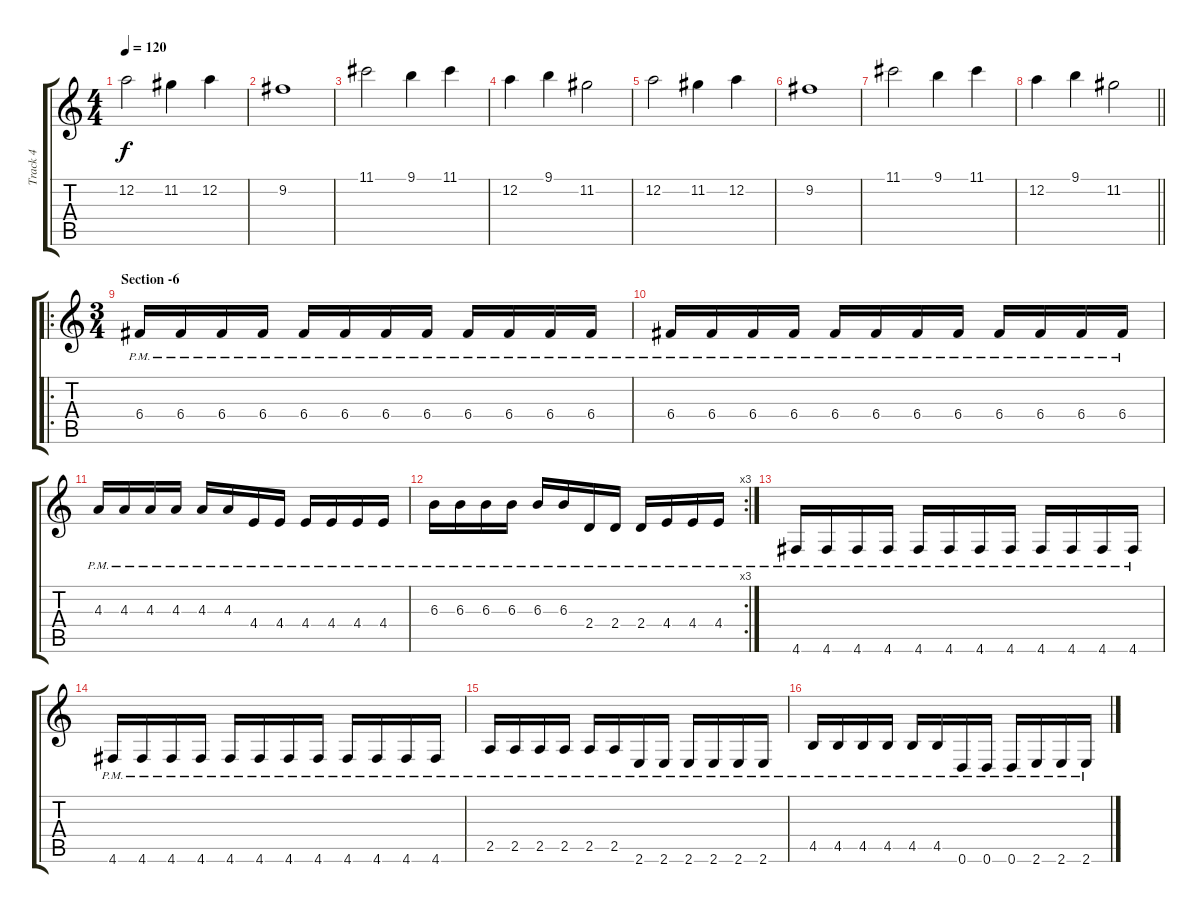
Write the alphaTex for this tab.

\track ("Track 4" "Track 4") {instrument distortionguitar}
\staff {score tabs}
\tuning (D4 A3 F3 C3 G2 D2) {hide}
\ts (4 4)
\tempo 120
\clef g2
\ks c
12.2.2{dy f} 11.2.4 12.2.4 |
9.2.1 |
11.1.2 9.1.4 11.1.4 |
12.2.4 9.1.4 11.2.2 |
12.2.2 11.2.4 12.2.4 |
9.2.1 |
11.1.2 9.1.4 11.1.4 |
\barLineRight lightlight
12.2.4 9.1.4 11.2.2 |
\ro
\ts (3 4)
\section ("" "Section -6")
6.4{pm}.16 6.4{pm}.16 6.4{pm}.16 6.4{pm}.16 6.4{pm}.16 6.4{pm}.16 6.4{pm}.16 6.4{pm}.16 6.4{pm}.16 6.4{pm}.16 6.4{pm}.16 6.4{pm}.16 |
6.4{pm}.16 6.4{pm}.16 6.4{pm}.16 6.4{pm}.16 6.4{pm}.16 6.4{pm}.16 6.4{pm}.16 6.4{pm}.16 6.4{pm}.16 6.4{pm}.16 6.4{pm}.16 6.4{pm}.16 |
4.3{pm}.16 4.3{pm}.16 4.3{pm}.16 4.3{pm}.16 4.3{pm}.16 4.3{pm}.16 4.4{pm}.16 4.4{pm}.16 4.4{pm}.16 4.4{pm}.16 4.4{pm}.16 4.4{pm}.16 |
\rc 3
6.3{pm}.16 6.3{pm}.16 6.3{pm}.16 6.3{pm}.16 6.3{pm}.16 6.3{pm}.16 2.4{pm}.16 2.4{pm}.16 2.4{pm}.16 4.4{pm}.16 4.4{pm}.16 4.4{pm}.16 |
4.6{pm}.16 4.6{pm}.16 4.6{pm}.16 4.6{pm}.16 4.6{pm}.16 4.6{pm}.16 4.6{pm}.16 4.6{pm}.16 4.6{pm}.16 4.6{pm}.16 4.6{pm}.16 4.6{pm}.16 |
4.6{pm}.16 4.6{pm}.16 4.6{pm}.16 4.6{pm}.16 4.6{pm}.16 4.6{pm}.16 4.6{pm}.16 4.6{pm}.16 4.6{pm}.16 4.6{pm}.16 4.6{pm}.16 4.6{pm}.16 |
2.5{pm}.16 2.5{pm}.16 2.5{pm}.16 2.5{pm}.16 2.5{pm}.16 2.5{pm}.16 2.6{pm}.16 2.6{pm}.16 2.6{pm}.16 2.6{pm}.16 2.6{pm}.16 2.6{pm}.16 |
4.5{pm}.16 4.5{pm}.16 4.5{pm}.16 4.5{pm}.16 4.5{pm}.16 4.5{pm}.16 0.6{pm}.16 0.6{pm}.16 0.6{pm}.16 2.6{pm}.16 2.6{pm}.16 2.6{pm}.16
